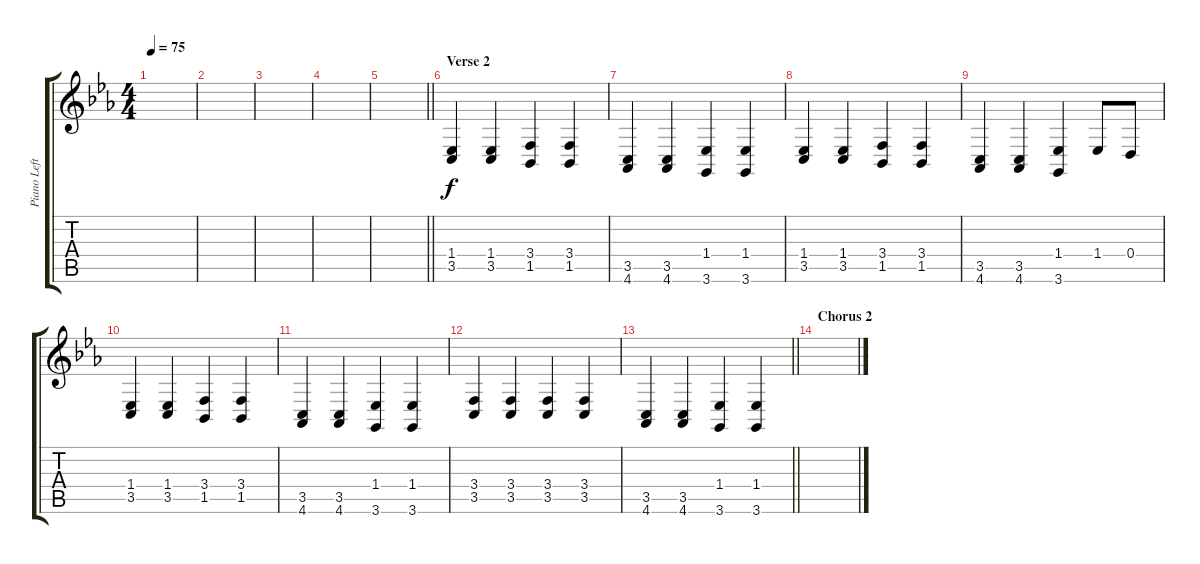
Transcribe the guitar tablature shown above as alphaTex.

\track ("Piano Left hand" "Piano Left") {instrument brightacousticpiano}
\staff {score tabs}
\tuning (E4 B3 G3 D3 A2 E2) {hide}
\ts (4 4)
\tempo 75
\clef g2
\ks eb
|
|
|
|
\barLineRight lightlight
|
\section ("" "Verse 2")
(1.4 3.5).4 (1.4 3.5).4 (3.4 1.5).4 (3.4 1.5).4 |
(3.5 4.6).4 (3.5 4.6).4 (1.4 3.6).4 (1.4 3.6).4 |
(1.4 3.5).4 (1.4 3.5).4 (3.4 1.5).4 (3.4 1.5).4 |
(3.5 4.6).4 (3.5 4.6).4 (1.4 3.6).4 1.4.8 0.4.8 |
(1.4 3.5).4 (1.4 3.5).4 (3.4 1.5).4 (3.4 1.5).4 |
(3.5 4.6).4 (3.5 4.6).4 (1.4 3.6).4 (1.4 3.6).4 |
(3.4 3.5).4 (3.4 3.5).4 (3.4 3.5).4 (3.4 3.5).4 |
\barLineRight lightlight
(3.5 4.6).4 (3.5 4.6).4 (1.4 3.6).4 (1.4 3.6).4 |
\section ("" "Chorus 2")
